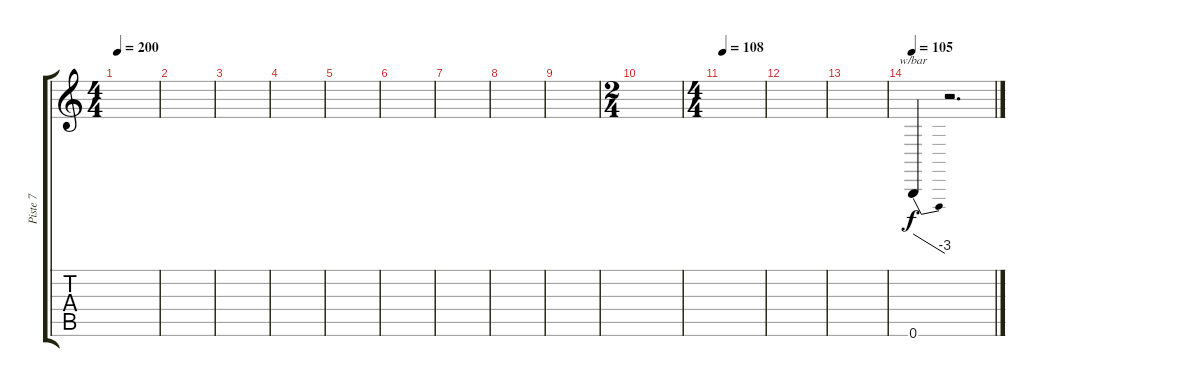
\track ("Piste 7" "Piste 7") {instrument lead8bassandlead}
\staff {score tabs}
\tuning (Db4 Ab3 E3 B2 Gb2 B1) {hide}
\ts (4 4)
\tempo 200
\clef g2
\ks c
|
|
|
|
|
|
|
|
|
\ts (2 4)
|
\ts (4 4)
\tempo 108
|
|
|
\tempo 105
0.6.4{tbe (dive default 0 0 60 -12)} r.2{d}
